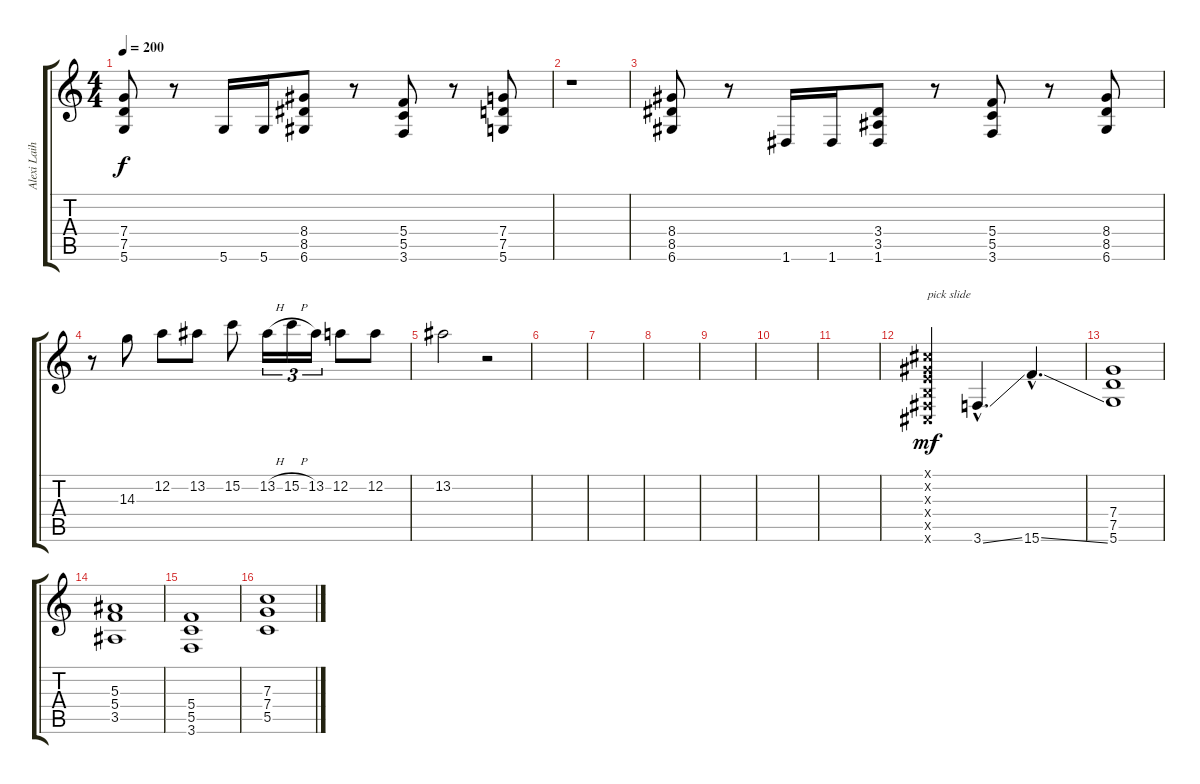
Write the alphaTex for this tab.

\track ("Alexi Laiho" "Alexi Laih") {instrument distortionguitar}
\staff {score tabs}
\tuning (D4 A3 F3 C3 G2 D2) {hide}
\ts (4 4)
\tempo 200
\clef g2
\ks c
(7.4 7.5 5.6).8{dy f} r.8 5.6.16 5.6.16 (8.4 8.5 6.6).8 r.8 (5.4 5.5 3.6).8 r.8 (7.4 7.5 5.6).8 |
r.1 |
(8.4 8.5 6.6).8 r.8 1.6.16 1.6.16 (3.4 3.5 1.6).8 r.8 (5.4 5.5 3.6).8 r.8 (8.4 8.5 6.6).8 |
r.8 14.3.8 12.2.8 13.2.8 15.2.8 13.2{h}.16{tu (3 2)} 15.2{h}.16{tu (3 2)} 13.2.16{tu (3 2)} 12.2.8 12.2.8 |
13.2.2 r.2 |
|
|
|
|
|
|
(-1.1{x} -1.2{x} -1.3{x} -1.4{x} -1.5{x} -1.6{x}).4{txt "pick slide" dy mf} 3.6{ss hac}.4{d} 15.6{ss hac}.4{d} |
(7.4 7.5 5.6).1 |
(5.3 5.4 3.5).1 |
(5.4 5.5 3.6).1 |
(7.3 7.4 5.5).1
